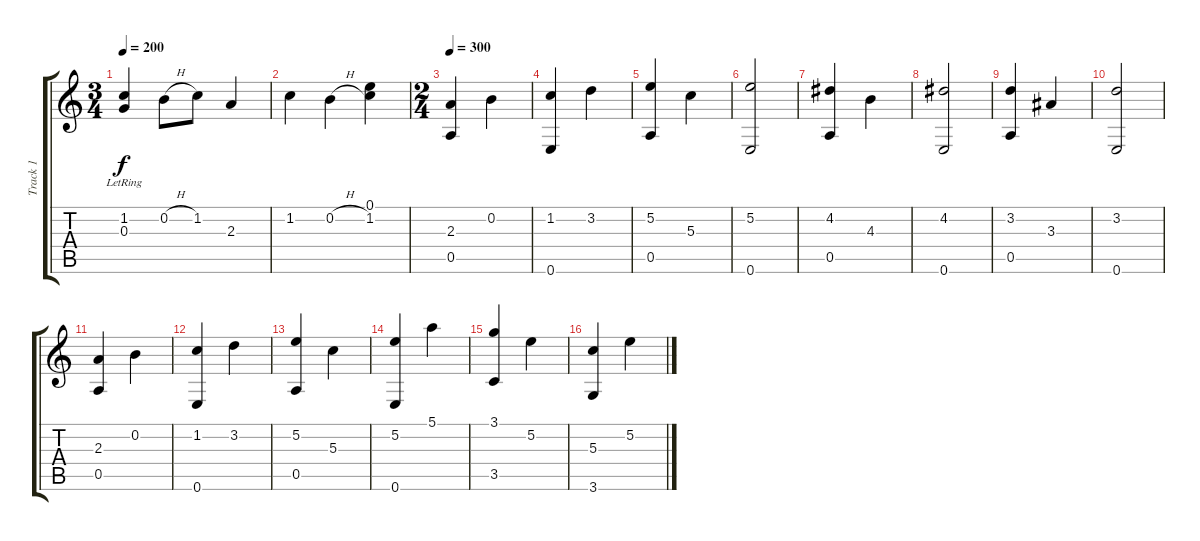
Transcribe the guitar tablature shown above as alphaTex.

\track ("Track 1" "Track 1") {instrument acousticguitarnylon}
\staff {score tabs}
\tuning (E4 B3 G3 D3 A2 E2) {hide}
\ts (3 4)
\tempo 200
\clef g2
\ks c
(1.2 0.3{lr}).4{dy f} 0.2{h}.8 1.2.8 2.3.4 |
1.2.4 0.2{h}.4 (0.1 1.2).4 |
\ts (2 4)
\tempo 300
(2.3 0.5).4 0.2.4 |
(1.2 0.6).4 3.2.4 |
(5.2 0.5).4 5.3.4 |
(5.2 0.6).2 |
(4.2 0.5).4 4.3.4 |
(4.2 0.6).2 |
(3.2 0.5).4 3.3.4 |
(3.2 0.6).2 |
(2.3 0.5).4 0.2.4 |
(1.2 0.6).4 3.2.4 |
(5.2 0.5).4 5.3.4 |
(5.2 0.6).4 5.1.4 |
(3.1 3.5).4 5.2.4 |
(5.3 3.6).4 5.2.4
